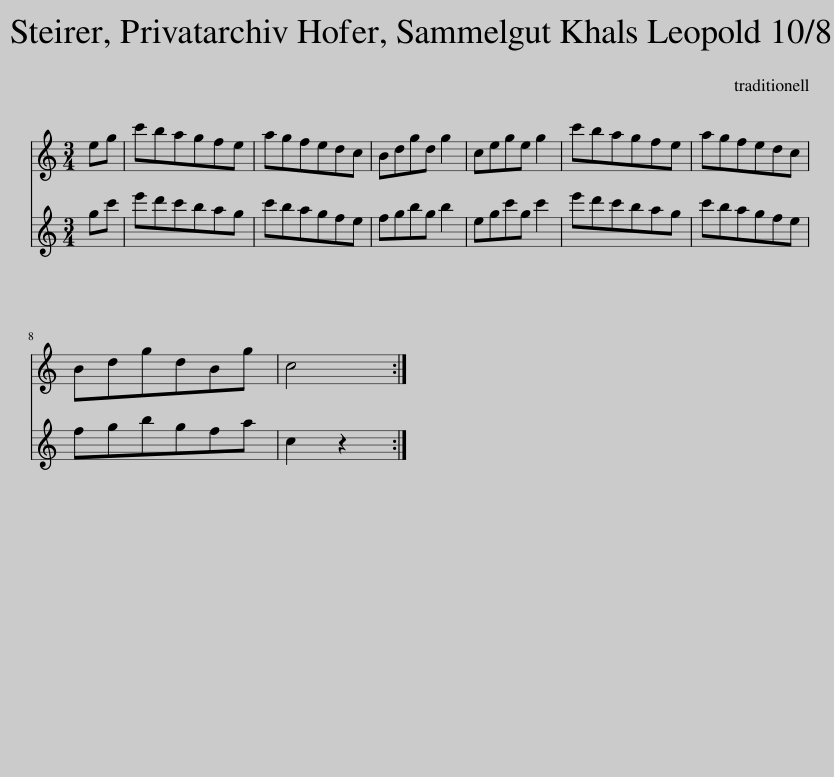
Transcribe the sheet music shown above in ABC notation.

X:1
%%score 1 2
L:1/8
M:3/4
I:linebreak $
K:C
V:1 treble
V:2 treble
V:1
 eg | c'bagfe | agfedc | Bdgd g2 | cege g2 | %5
 c'bagfe | agfedc |$ BdgdBg | c4 :| %9
V:2
 gc' | e'd'c'bag | c'bagfe | fgbg b2 | egc'g c'2 | %5
 e'd'c'bag | c'bagfe |$ fgbgfa | c2 z2 :| %9
